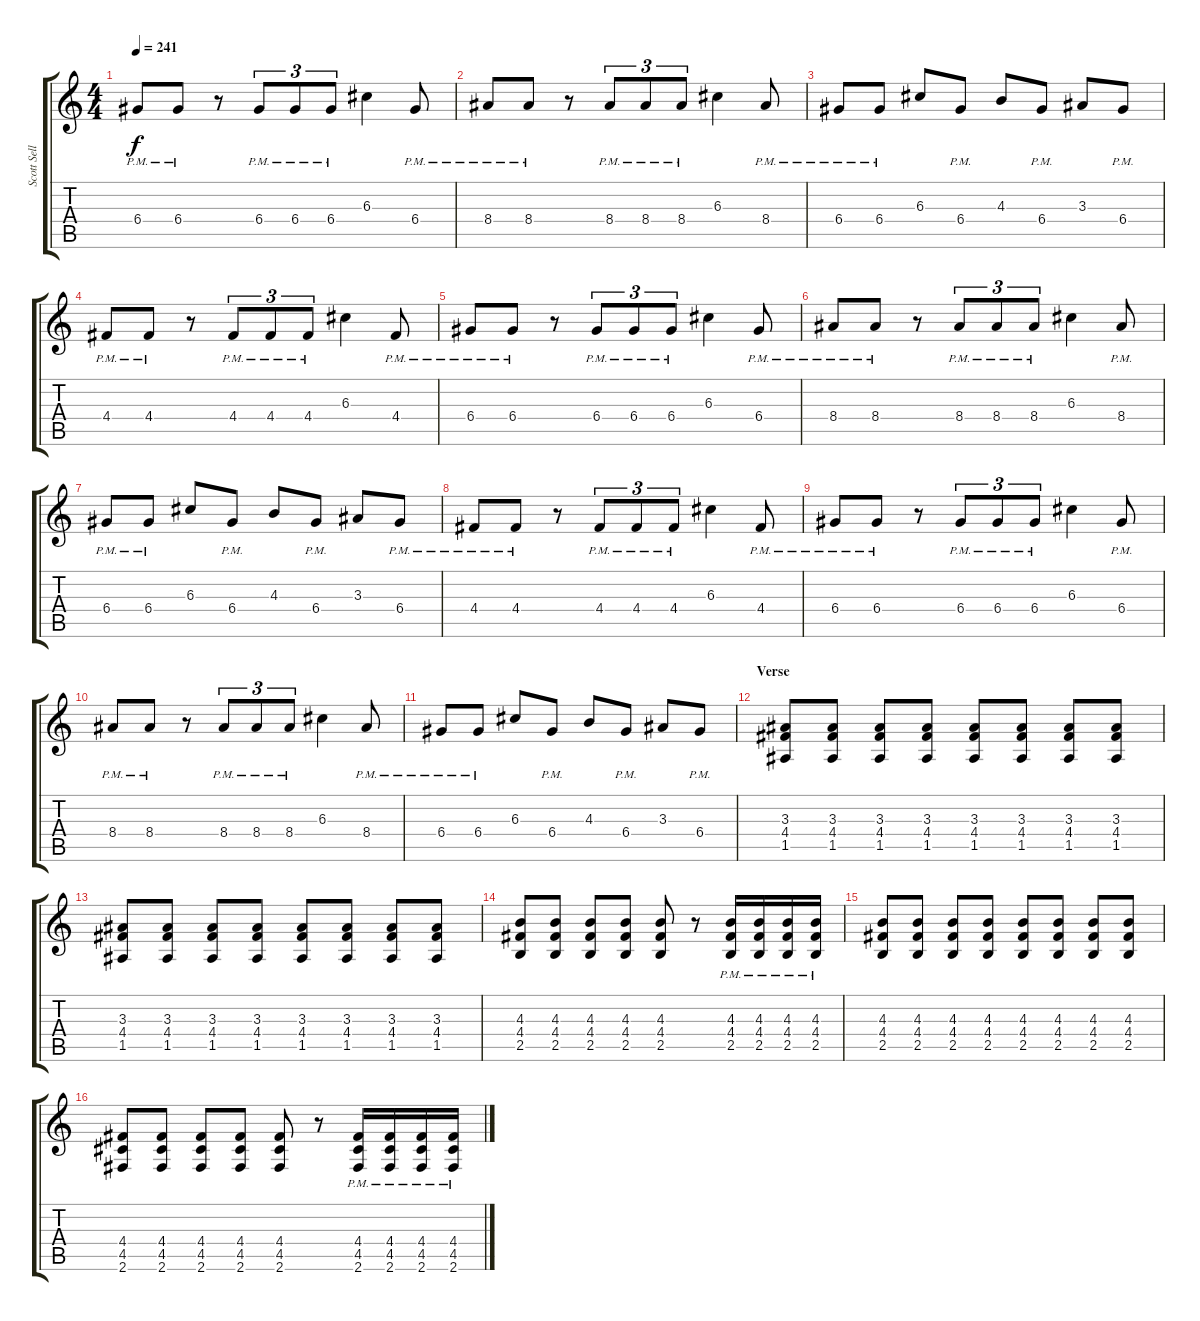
\track ("Scott Sellers" "Scott Sell") {instrument distortionguitar}
\staff {score tabs}
\tuning (E4 B3 G3 D3 A2 E2) {hide}
\ts (4 4)
\tempo 241
\clef g2
\ks c
6.4{pm}.8{dy f} 6.4{pm}.8 r.8 6.4{pm}.8{tu (3 2)} 6.4{pm}.8{tu (3 2)} 6.4{pm}.8{tu (3 2)} 6.3.4 6.4{pm}.8 |
8.4{pm}.8 8.4{pm}.8 r.8 8.4{pm}.8{tu (3 2)} 8.4{pm}.8{tu (3 2)} 8.4{pm}.8{tu (3 2)} 6.3.4 8.4{pm}.8 |
6.4{pm}.8 6.4{pm}.8 6.3.8 6.4{pm}.8 4.3.8 6.4{pm}.8 3.3.8 6.4{pm}.8 |
4.4{pm}.8 4.4{pm}.8 r.8 4.4{pm}.8{tu (3 2)} 4.4{pm}.8{tu (3 2)} 4.4{pm}.8{tu (3 2)} 6.3.4 4.4{pm}.8 |
6.4{pm}.8 6.4{pm}.8 r.8 6.4{pm}.8{tu (3 2)} 6.4{pm}.8{tu (3 2)} 6.4{pm}.8{tu (3 2)} 6.3.4 6.4{pm}.8 |
8.4{pm}.8 8.4{pm}.8 r.8 8.4{pm}.8{tu (3 2)} 8.4{pm}.8{tu (3 2)} 8.4{pm}.8{tu (3 2)} 6.3.4 8.4{pm}.8 |
6.4{pm}.8 6.4{pm}.8 6.3.8 6.4{pm}.8 4.3.8 6.4{pm}.8 3.3.8 6.4{pm}.8 |
4.4{pm}.8 4.4{pm}.8 r.8 4.4{pm}.8{tu (3 2)} 4.4{pm}.8{tu (3 2)} 4.4{pm}.8{tu (3 2)} 6.3.4 4.4{pm}.8 |
6.4{pm}.8 6.4{pm}.8 r.8 6.4{pm}.8{tu (3 2)} 6.4{pm}.8{tu (3 2)} 6.4{pm}.8{tu (3 2)} 6.3.4 6.4{pm}.8 |
8.4{pm}.8 8.4{pm}.8 r.8 8.4{pm}.8{tu (3 2)} 8.4{pm}.8{tu (3 2)} 8.4{pm}.8{tu (3 2)} 6.3.4 8.4{pm}.8 |
6.4{pm}.8 6.4{pm}.8 6.3.8 6.4{pm}.8 4.3.8 6.4{pm}.8 3.3.8 6.4{pm}.8 |
\section ("" "Verse")
(3.3 4.4 1.5).8 (3.3 4.4 1.5).8 (3.3 4.4 1.5).8 (3.3 4.4 1.5).8 (3.3 4.4 1.5).8 (3.3 4.4 1.5).8 (3.3 4.4 1.5).8 (3.3 4.4 1.5).8 |
(3.3 4.4 1.5).8 (3.3 4.4 1.5).8 (3.3 4.4 1.5).8 (3.3 4.4 1.5).8 (3.3 4.4 1.5).8 (3.3 4.4 1.5).8 (3.3 4.4 1.5).8 (3.3 4.4 1.5).8 |
(4.3 4.4 2.5).8 (4.3 4.4 2.5).8 (4.3 4.4 2.5).8 (4.3 4.4 2.5).8 (4.3 4.4 2.5).8 r.8 (4.3{pm} 4.4{pm} 2.5{pm}).16 (4.3{pm} 4.4{pm} 2.5{pm}).16 (4.3{pm} 4.4{pm} 2.5{pm}).16 (4.3{pm} 4.4{pm} 2.5{pm}).16 |
(4.3 4.4 2.5).8 (4.3 4.4 2.5).8 (4.3 4.4 2.5).8 (4.3 4.4 2.5).8 (4.3 4.4 2.5).8 (4.3 4.4 2.5).8 (4.3 4.4 2.5).8 (4.3 4.4 2.5).8 |
(4.4 4.5 2.6).8 (4.4 4.5 2.6).8 (4.4 4.5 2.6).8 (4.4 4.5 2.6).8 (4.4 4.5 2.6).8 r.8 (4.4{pm} 4.5{pm} 2.6{pm}).16 (4.4{pm} 4.5{pm} 2.6{pm}).16 (4.4{pm} 4.5{pm} 2.6{pm}).16 (4.4{pm} 4.5{pm} 2.6{pm}).16
